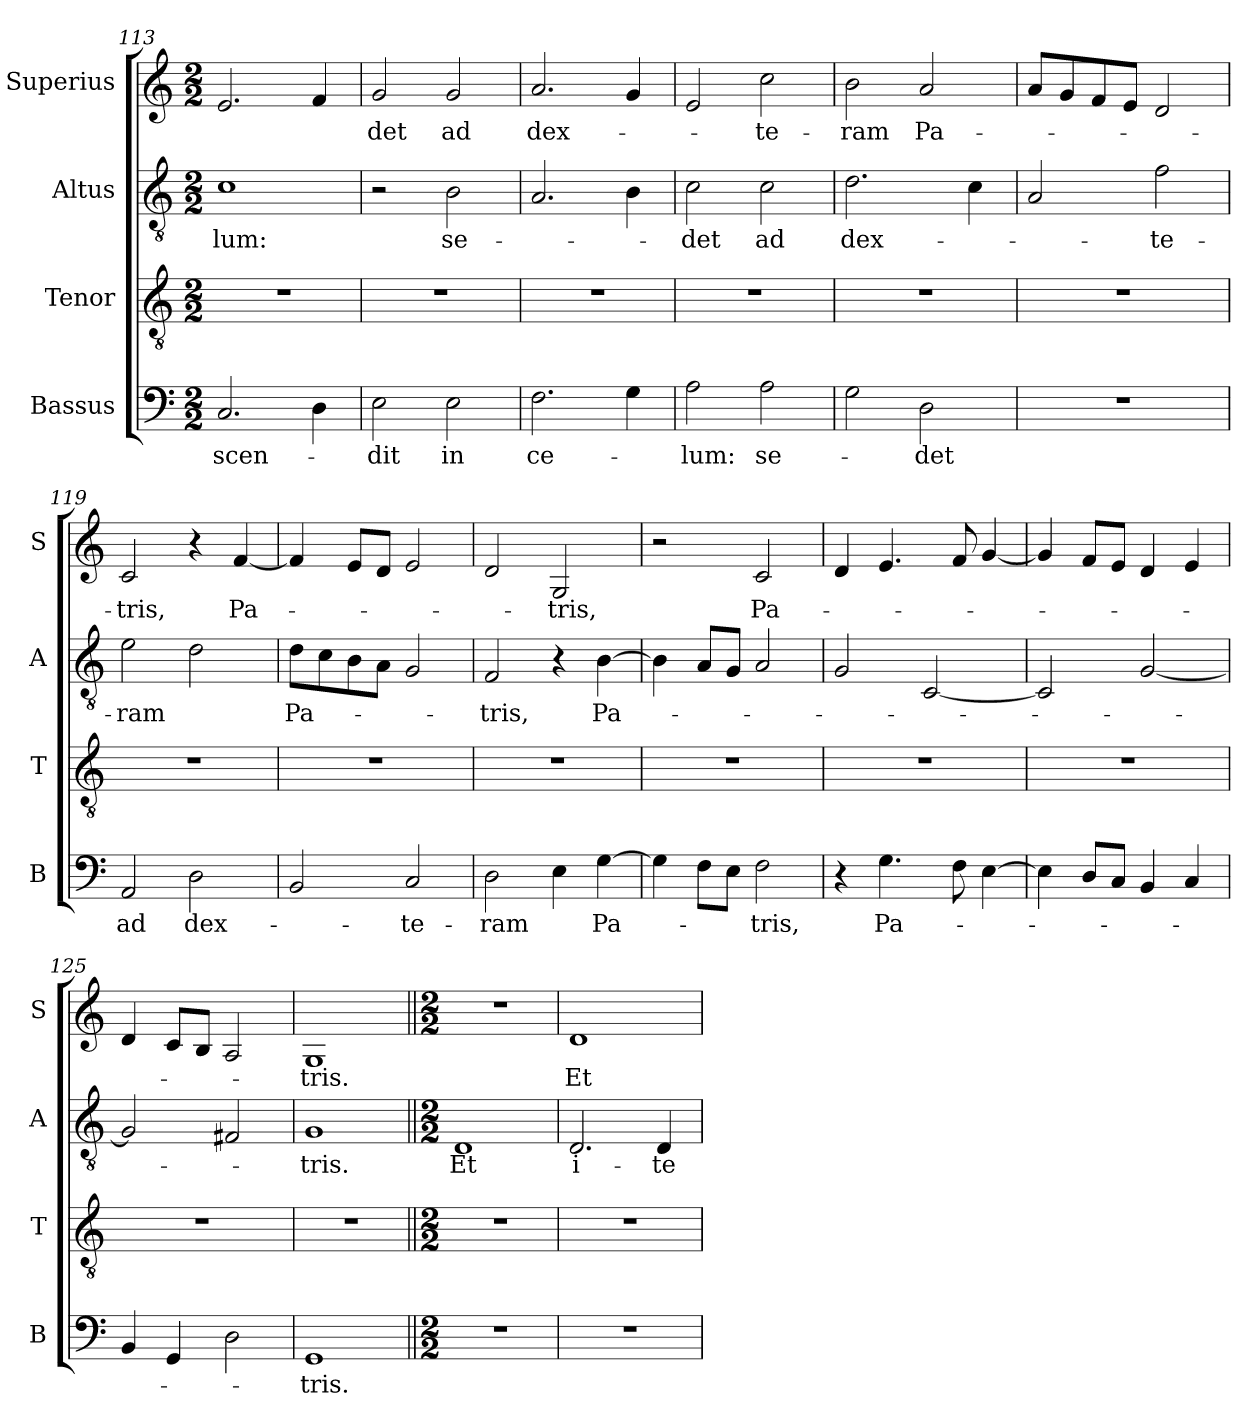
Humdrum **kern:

**kern	**text	**kern	**kern	**text	**kern	**text
*part4	*part4	*part3	*part2	*part2	*part1	*part1
*staff4	*staff4	*staff3	*staff2	*staff2	*staff1	*staff1
*I"Bassus	*	*I"Tenor	*I"Altus	*	*I"Superius	*
*I'B	*	*I'T	*I'A	*	*I'S	*
*clefF4	*	*clefGv2	*clefGv2	*	*clefG2	*
*k[]	*	*k[]	*k[]	*	*k[]	*
*M2/2	*	*M2/2	*M2/2	*	*M2/2	*
=113	=113	=113	=113	=113	=113	=113
!	!LO:LY:i	!	!	!	!	!
2.C	-scen-	1r	1c	-lum:	2.e	.
4D	.	.	.	.	4f	.
=114	=114	=114	=114	=114	=114	=114
!	!LO:LY:i	!	!	!	!	!
2E	-dit	1r	2r	.	2g	-det
!	!LO:LY:i	!	!	!	!	!
2E	in	.	2B	se-	2g	ad
=115	=115	=115	=115	=115	=115	=115
!	!LO:LY:i	!	!	!	!	!
2.F	ce-	1r	2.A	.	2.a	dex-
4G	.	.	4B	.	4g	.
=116	=116	=116	=116	=116	=116	=116
!	!LO:LY:i	!	!	!	!	!
2A	-lum:	1r	2c	-det	2e	.
!	!LO:LY:i	!	!	!	!	!
2A	se-	.	2c	ad	2cc	-te-
=117	=117	=117	=117	=117	=117	=117
2G	.	1r	2.d	dex-	2b	-ram
!	!LO:LY:i	!	!	!	!	!LO:LY:i
2D	-det	.	.	.	2a	Pa-
.	.	.	4c	.	.	.
=118	=118	=118	=118	=118	=118	=118
1r	.	1r	2A	.	8aL	.
.	.	.	.	.	8g	.
.	.	.	.	.	8f	.
.	.	.	.	.	8eJ	.
.	.	.	2f	-te-	2d	.
=119	=119	=119	=119	=119	=119	=119
!	!LO:LY:i	!	!	!	!	!LO:LY:i
2AA	ad	1r	2e	-ram	2c	-tris,
!	!LO:LY:i	!	!	!	!	!
2D	dex-	.	2d	.	4r	.
!	!	!	!	!	!	!LO:LY:i
.	.	.	.	.	[4f	Pa-
=120	=120	=120	=120	=120	=120	=120
!	!	!	!	!LO:LY:i	!	!
2BB	.	1r	8dL	Pa-	4f]	.
.	.	.	8c	.	.	.
.	.	.	8B	.	8eL	.
.	.	.	8AJ	.	8dJ	.
!	!LO:LY:i	!	!	!	!	!
2C	-te-	.	2G	.	2e	.
=121	=121	=121	=121	=121	=121	=121
!	!LO:LY:i	!	!	!LO:LY:i	!	!
2D	-ram	1r	2F	-tris,	2d	.
!	!	!	!	!	!	!LO:LY:i
4E	.	.	4r	.	2G	-tris,
!	!LO:LY:i	!	!	!	!	!
[4G	Pa-	.	[4B	Pa-	.	.
=122	=122	=122	=122	=122	=122	=122
4G]	.	1r	4B]	.	2r	.
8FL	.	.	8AL	.	.	.
8EJ	.	.	8GJ	.	.	.
!	!LO:LY:i	!	!	!	!	!
2F	-tris,	.	2A	.	2c	Pa-
=123	=123	=123	=123	=123	=123	=123
4r	.	1r	2G	.	4d	.
4.G	Pa-	.	.	.	4.e	.
.	.	.	[2C	.	.	.
8F	.	.	.	.	8f	.
[4E	.	.	.	.	[4g	.
=124	=124	=124	=124	=124	=124	=124
4E]	.	1r	2C]	.	4g]	.
8DL	.	.	.	.	8fL	.
8CJ	.	.	.	.	8eJ	.
4BB	.	.	[2G	.	4d	.
4C	.	.	.	.	4e	.
=125	=125	=125	=125	=125	=125	=125
4BB	.	1r	2G]	.	4d	.
4GG	.	.	.	.	8cL	.
.	.	.	.	.	8BJ	.
2D	.	.	2F#X	.	2A	.
=126	=126	=126	=126	=126	=126	=126
1GG	-tris.	1r	1G	-tris.	1G	-tris.
=127||	=127||	=127||	=127||	=127||	=127||	=127||
*M2/2	*	*M2/2	*M2/2	*	*M2/2	*
1r	.	1r	1D	Et	1r	.
=128	=128	=128	=128	=128	=128	=128
1r	.	1r	2.D	i-	1d	Et
.	.	.	4D	-te-	.	.
=	=	=	=	=	=	=
*-	*-	*-	*-	*-	*-	*-
